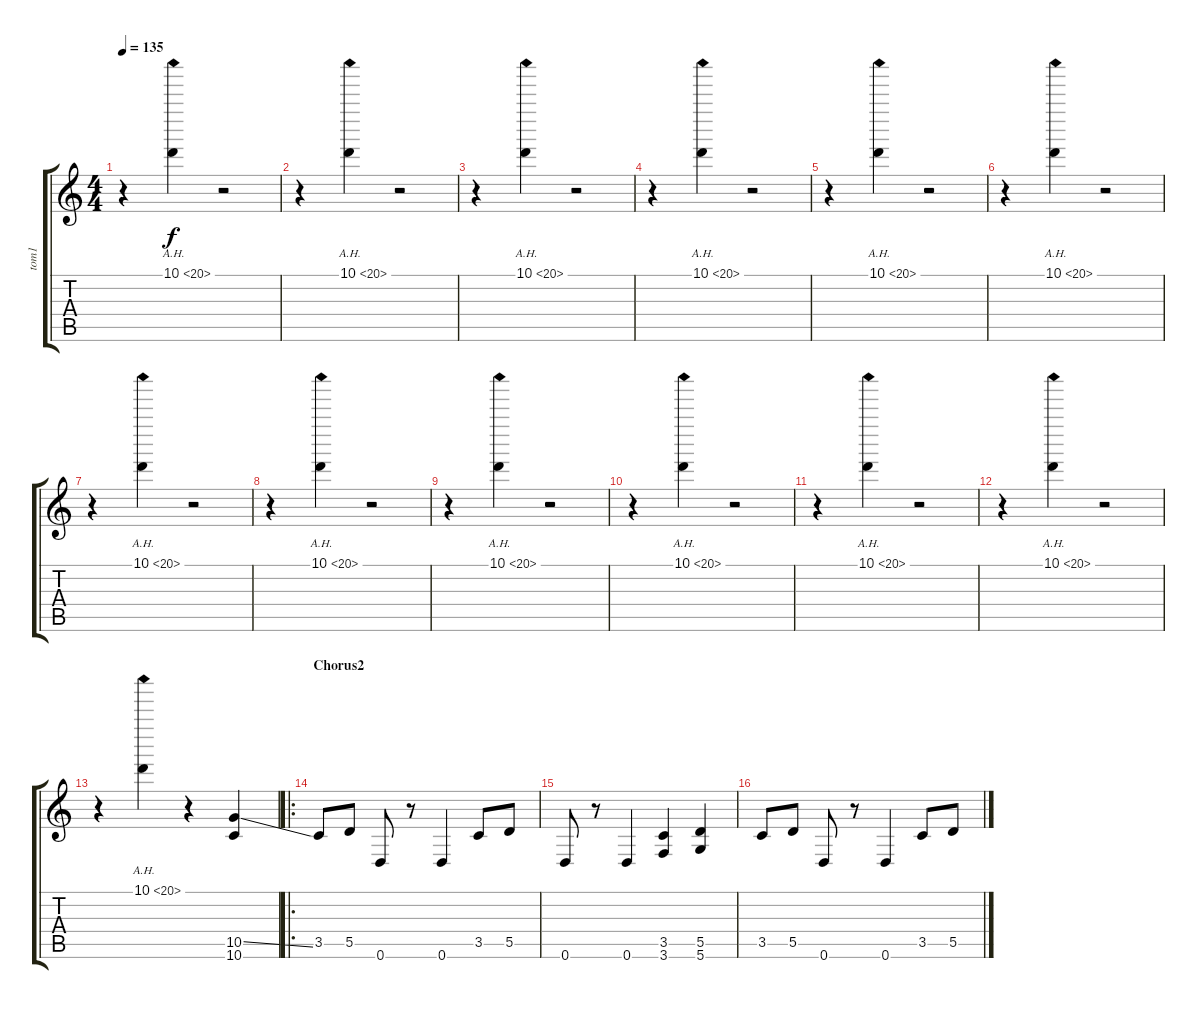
\track ("tom1" "tom1") {instrument distortionguitar}
\staff {score tabs}
\tuning (E4 B3 G3 D3 A2 D2) {hide}
\ts (4 4)
\tempo 135
\clef g2
\ks c
r.4{dy f} 10.1{ah 10}.4 r.2 |
r.4 10.1{ah 10}.4 r.2 |
r.4 10.1{ah 10}.4 r.2 |
r.4 10.1{ah 10}.4 r.2 |
r.4 10.1{ah 10}.4 r.2 |
r.4 10.1{ah 10}.4 r.2 |
r.4 10.1{ah 10}.4 r.2 |
r.4 10.1{ah 10}.4 r.2 |
r.4 10.1{ah 10}.4 r.2 |
r.4 10.1{ah 10}.4 r.2 |
r.4 10.1{ah 10}.4 r.2 |
r.4 10.1{ah 10}.4 r.2 |
r.4 10.1{ah 10}.4 r.4 (10.5{ss} 10.6).4 |
\ro
\section ("" "Chorus2")
3.5.8 5.5.8 0.6.8 r.8 0.6.4 3.5.8 5.5.8 |
0.6.8 r.8 0.6.4 (3.5 3.6).4 (5.5 5.6).4 |
3.5.8 5.5.8 0.6.8 r.8 0.6.4 3.5.8 5.5.8
